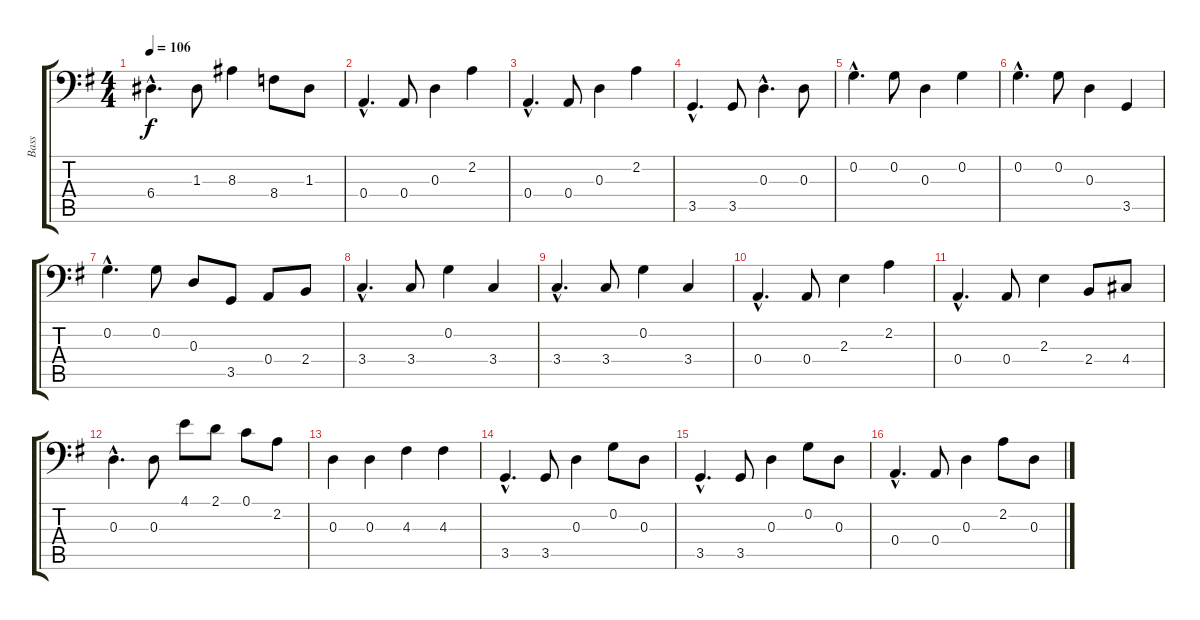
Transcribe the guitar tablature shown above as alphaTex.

\track ("Bass" "Bass") {instrument acousticbass}
\staff {score tabs}
\tuning (C3 G2 D2 A1 E1 B0) {hide}
\ts (4 4)
\tempo 106
\clef f4
\ks g
6.4{hac}.4{d dy f} 1.3.8 8.3.4 8.4.8 1.3.8 |
0.4{hac}.4{d} 0.4.8 0.3.4 2.2.4 |
0.4{hac}.4{d} 0.4.8 0.3.4 2.2.4 |
3.5{hac}.4{d} 3.5.8 0.3{hac}.4{d} 0.3.8 |
0.2{hac}.4{d} 0.2.8 0.3.4 0.2.4 |
0.2{hac}.4{d} 0.2.8 0.3.4 3.5.4 |
0.2{hac}.4{d} 0.2.8 0.3.8 3.5.8 0.4.8 2.4.8 |
3.4{hac}.4{d} 3.4.8 0.2.4 3.4.4 |
3.4{hac}.4{d} 3.4.8 0.2.4 3.4.4 |
0.4{hac}.4{d} 0.4.8 2.3.4 2.2.4 |
0.4{hac}.4{d} 0.4.8 2.3.4 2.4.8 4.4.8 |
0.3{hac}.4{d} 0.3.8 4.1.8 2.1.8 0.1.8 2.2.8 |
0.3.4 0.3.4 4.3.4 4.3.4 |
3.5{hac}.4{d} 3.5.8 0.3.4 0.2.8 0.3.8 |
3.5{hac}.4{d} 3.5.8 0.3.4 0.2.8 0.3.8 |
0.4{hac}.4{d} 0.4.8 0.3.4 2.2.8 0.3.8
